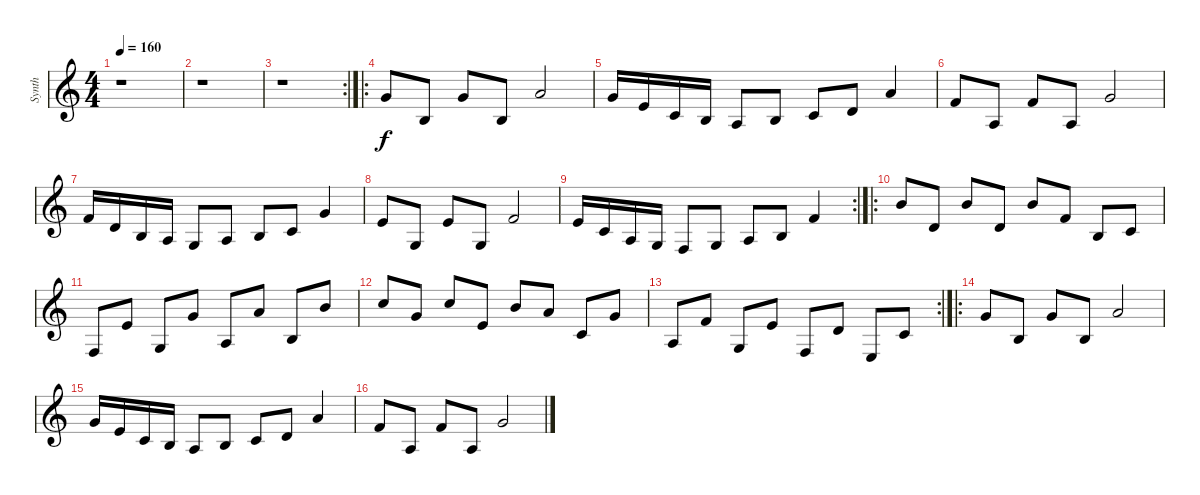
\track ("Synth" "Synth") {instrument acousticgrandpiano}
\staff {score}
\tuning (E4 B3 G3 D3 A2 E2) {hide}
\ts (4 4)
\tempo 160
\clef g2
\ks c
r.1{dy f} |
r.1 |
\rc 2
r.1 |
\ro
12.3.8 14.5.8 12.3.8 14.5.8 14.3.2 |
12.3.16 14.4.16 15.5.16 14.5.16 12.5.8 14.5.8 15.5.8 17.5.8 14.3.4 |
10.3.8 12.5.8 10.3.8 12.5.8 12.3.2 |
10.3.16 12.4.16 14.5.16 12.5.16 10.5.8 12.5.8 14.5.8 15.5.8 12.3.4 |
9.3.8 10.5.8 9.3.8 10.5.8 10.3.2 |
\rc 2
9.3.16 10.4.16 12.5.16 10.5.16 8.5.8 10.5.8 12.5.8 14.5.8 10.3.4 |
\ro
16.3.8 17.5.8 16.3.8 17.5.8 16.3.8 15.4.8 14.5.8 15.5.8 |
8.5.8 9.3.8 10.5.8 12.3.8 12.5.8 14.3.8 14.5.8 16.3.8 |
22.4.8 17.4.8 17.3.8 19.5.8 16.3.8 14.3.8 15.5.8 12.3.8 |
\rc 2
12.5.8 10.3.8 10.5.8 9.3.8 8.5.8 7.3.8 7.5.8 5.3.8 |
\ro
12.3.8 14.5.8 12.3.8 14.5.8 14.3.2 |
12.3.16 14.4.16 15.5.16 14.5.16 12.5.8 14.5.8 15.5.8 17.5.8 14.3.4 |
10.3.8 12.5.8 10.3.8 12.5.8 12.3.2
